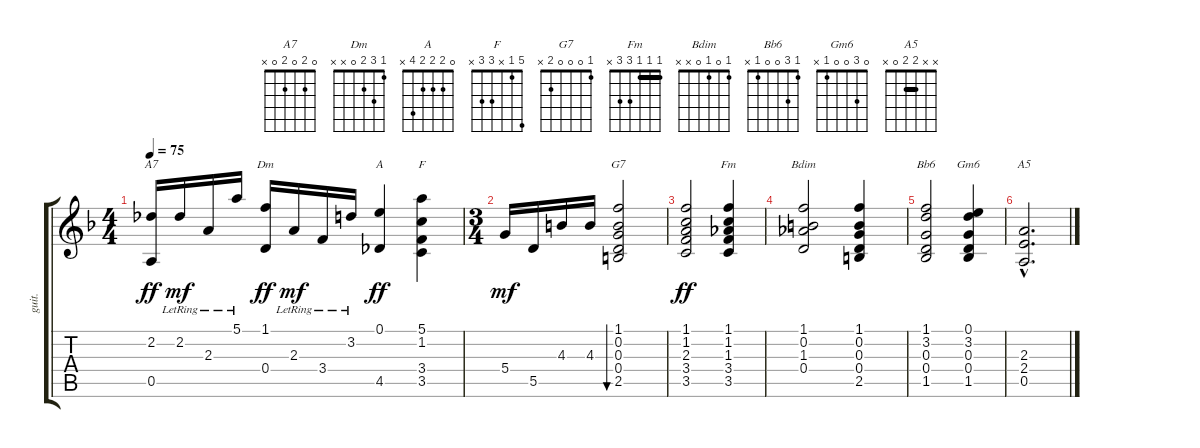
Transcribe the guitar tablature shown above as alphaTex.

\track ("guit." "guit.") {instrument acousticguitarnylon}
\staff {score tabs}
\tuning (E4 B3 G3 D3 A2 E2) {hide}
\chord ("A7" 0 2 0 2 0 x)
\chord ("Dm" 1 3 2 0 x x)
\chord ("A" 0 2 2 2 4 x)
\chord ("F" 5 1 x 3 3 x)
\chord ("G7" 1 0 0 0 2 x)
\chord ("Fm" 1 1 1 3 3 x) {barre 1}
\chord ("Bdim" 1 0 1 0 x x)
\chord ("Bb6" 1 3 0 0 1 x)
\chord ("Gm6" 0 3 0 0 1 x)
\chord ("A5" x x 2 2 0 x) {barre 2}
\ts (4 4)
\tempo 75
\clef g2
\ks f
(2.2 0.5).16{ch "A7" dy ff} 2.2{lr}.16{dy mf} 2.3{lr}.16 5.1{lr}.16 (1.1 0.4).16{ch "Dm" dy ff} 2.3{lr}.16{dy mf} 3.4{lr}.16 3.2{lr}.16 (0.1 4.5).4{ch "A" dy ff} (5.1 1.2 3.4 3.5).4{ch "F"} |
\ts (3 4)
5.4.16{dy mf} 5.5.16 4.3.16 4.3.16 (1.1 0.2 0.3 0.4 2.5).2{bu 240 ch "G7"} |
(1.1 1.2 2.3 3.4 3.5).2{dy ff} (1.1 1.2 1.3 3.4 3.5).4{ch "Fm"} |
(1.1 0.2 1.3 0.4).2{ch "Bdim"} (1.1 0.2 0.3 0.4 2.5).4 |
(1.1 3.2 0.3 0.4 1.5).2{ch "Bb6"} (0.1 3.2 0.3 0.4 1.5).4{ch "Gm6"} |
(2.3{hac} 2.4{hac} 0.5{hac}).2{d ch "A5"}
